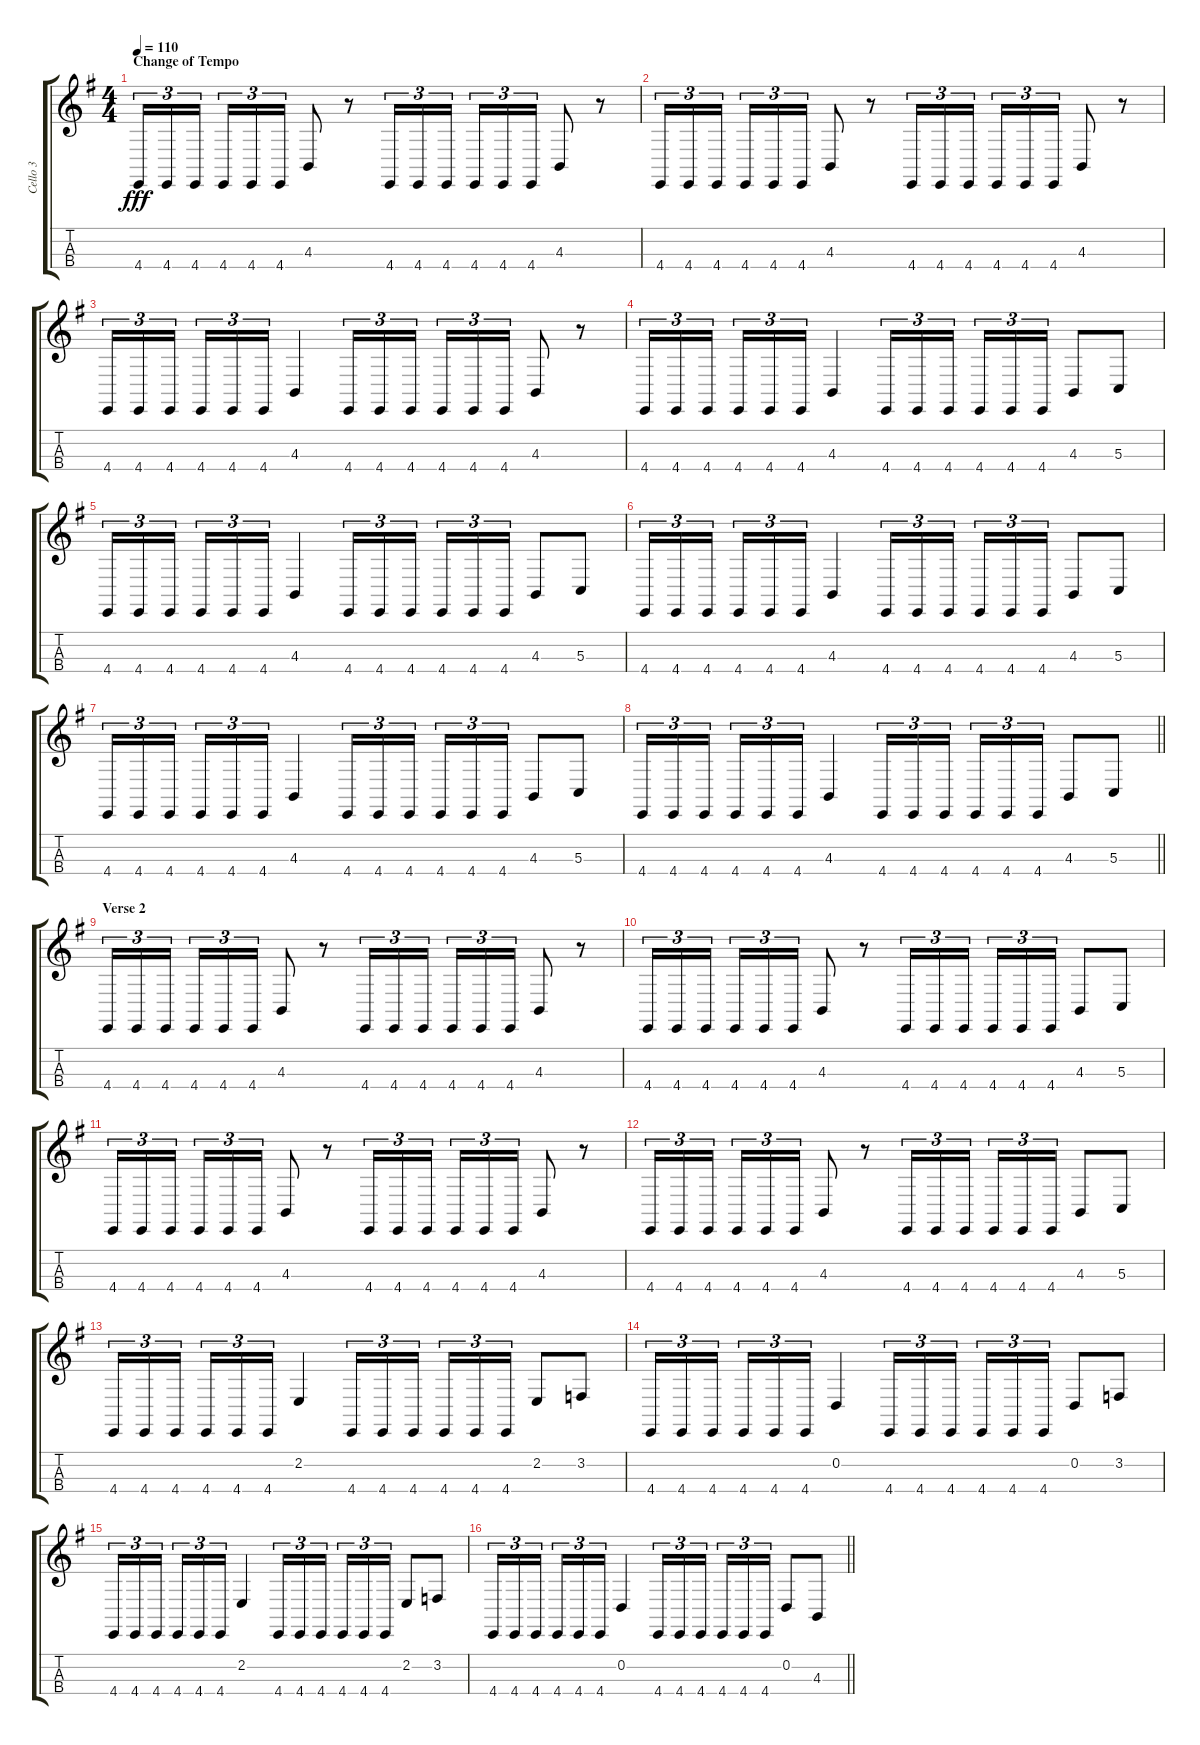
\track ("Cello 3" "Cello 3") {instrument cello}
\staff {score tabs}
\tuning (A3 D3 G2 C2) {hide}
\ts (4 4)
\section ("" "Change of Tempo")
\tempo 110
\clef g2
\ks g
4.4.16{tu (3 2) dy fff volume 16} 4.4.16{tu (3 2)} 4.4.16{tu (3 2) beam splitsecondary} 4.4.16{tu (3 2)} 4.4.16{tu (3 2)} 4.4.16{tu (3 2)} 4.3.8 r.8 4.4.16{tu (3 2)} 4.4.16{tu (3 2)} 4.4.16{tu (3 2) beam splitsecondary} 4.4.16{tu (3 2)} 4.4.16{tu (3 2)} 4.4.16{tu (3 2)} 4.3.8 r.8 |
4.4.16{tu (3 2)} 4.4.16{tu (3 2)} 4.4.16{tu (3 2) beam splitsecondary} 4.4.16{tu (3 2)} 4.4.16{tu (3 2)} 4.4.16{tu (3 2)} 4.3.8 r.8 4.4.16{tu (3 2)} 4.4.16{tu (3 2)} 4.4.16{tu (3 2) beam splitsecondary} 4.4.16{tu (3 2)} 4.4.16{tu (3 2)} 4.4.16{tu (3 2)} 4.3.8 r.8 |
4.4.16{tu (3 2)} 4.4.16{tu (3 2)} 4.4.16{tu (3 2) beam splitsecondary} 4.4.16{tu (3 2)} 4.4.16{tu (3 2)} 4.4.16{tu (3 2)} 4.3.4 4.4.16{tu (3 2)} 4.4.16{tu (3 2)} 4.4.16{tu (3 2) beam splitsecondary} 4.4.16{tu (3 2)} 4.4.16{tu (3 2)} 4.4.16{tu (3 2)} 4.3.8 r.8 |
4.4.16{tu (3 2)} 4.4.16{tu (3 2)} 4.4.16{tu (3 2) beam splitsecondary} 4.4.16{tu (3 2)} 4.4.16{tu (3 2)} 4.4.16{tu (3 2)} 4.3.4 4.4.16{tu (3 2)} 4.4.16{tu (3 2)} 4.4.16{tu (3 2) beam splitsecondary} 4.4.16{tu (3 2)} 4.4.16{tu (3 2)} 4.4.16{tu (3 2)} 4.3.8 5.3.8 |
4.4.16{tu (3 2)} 4.4.16{tu (3 2)} 4.4.16{tu (3 2) beam splitsecondary} 4.4.16{tu (3 2)} 4.4.16{tu (3 2)} 4.4.16{tu (3 2)} 4.3.4 4.4.16{tu (3 2)} 4.4.16{tu (3 2)} 4.4.16{tu (3 2) beam splitsecondary} 4.4.16{tu (3 2)} 4.4.16{tu (3 2)} 4.4.16{tu (3 2)} 4.3.8 5.3.8 |
4.4.16{tu (3 2)} 4.4.16{tu (3 2)} 4.4.16{tu (3 2) beam splitsecondary} 4.4.16{tu (3 2)} 4.4.16{tu (3 2)} 4.4.16{tu (3 2)} 4.3.4 4.4.16{tu (3 2)} 4.4.16{tu (3 2)} 4.4.16{tu (3 2) beam splitsecondary} 4.4.16{tu (3 2)} 4.4.16{tu (3 2)} 4.4.16{tu (3 2)} 4.3.8 5.3.8 |
4.4.16{tu (3 2)} 4.4.16{tu (3 2)} 4.4.16{tu (3 2) beam splitsecondary} 4.4.16{tu (3 2)} 4.4.16{tu (3 2)} 4.4.16{tu (3 2)} 4.3.4 4.4.16{tu (3 2)} 4.4.16{tu (3 2)} 4.4.16{tu (3 2) beam splitsecondary} 4.4.16{tu (3 2)} 4.4.16{tu (3 2)} 4.4.16{tu (3 2)} 4.3.8 5.3.8 |
\barLineRight lightlight
4.4.16{tu (3 2)} 4.4.16{tu (3 2)} 4.4.16{tu (3 2) beam splitsecondary} 4.4.16{tu (3 2)} 4.4.16{tu (3 2)} 4.4.16{tu (3 2)} 4.3.4 4.4.16{tu (3 2)} 4.4.16{tu (3 2)} 4.4.16{tu (3 2) beam splitsecondary} 4.4.16{tu (3 2)} 4.4.16{tu (3 2)} 4.4.16{tu (3 2)} 4.3.8 5.3.8 |
\section ("" "Verse 2")
4.4.16{tu (3 2)} 4.4.16{tu (3 2)} 4.4.16{tu (3 2) beam splitsecondary} 4.4.16{tu (3 2)} 4.4.16{tu (3 2)} 4.4.16{tu (3 2)} 4.3.8 r.8 4.4.16{tu (3 2)} 4.4.16{tu (3 2)} 4.4.16{tu (3 2) beam splitsecondary} 4.4.16{tu (3 2)} 4.4.16{tu (3 2)} 4.4.16{tu (3 2)} 4.3.8 r.8 |
4.4.16{tu (3 2)} 4.4.16{tu (3 2)} 4.4.16{tu (3 2) beam splitsecondary} 4.4.16{tu (3 2)} 4.4.16{tu (3 2)} 4.4.16{tu (3 2)} 4.3.8 r.8 4.4.16{tu (3 2)} 4.4.16{tu (3 2)} 4.4.16{tu (3 2) beam splitsecondary} 4.4.16{tu (3 2)} 4.4.16{tu (3 2)} 4.4.16{tu (3 2)} 4.3.8 5.3.8 |
4.4.16{tu (3 2)} 4.4.16{tu (3 2)} 4.4.16{tu (3 2) beam splitsecondary} 4.4.16{tu (3 2)} 4.4.16{tu (3 2)} 4.4.16{tu (3 2)} 4.3.8 r.8 4.4.16{tu (3 2)} 4.4.16{tu (3 2)} 4.4.16{tu (3 2) beam splitsecondary} 4.4.16{tu (3 2)} 4.4.16{tu (3 2)} 4.4.16{tu (3 2)} 4.3.8 r.8 |
4.4.16{tu (3 2)} 4.4.16{tu (3 2)} 4.4.16{tu (3 2) beam splitsecondary} 4.4.16{tu (3 2)} 4.4.16{tu (3 2)} 4.4.16{tu (3 2)} 4.3.8 r.8 4.4.16{tu (3 2)} 4.4.16{tu (3 2)} 4.4.16{tu (3 2) beam splitsecondary} 4.4.16{tu (3 2)} 4.4.16{tu (3 2)} 4.4.16{tu (3 2)} 4.3.8 5.3.8 |
4.4.16{tu (3 2)} 4.4.16{tu (3 2)} 4.4.16{tu (3 2) beam splitsecondary} 4.4.16{tu (3 2)} 4.4.16{tu (3 2)} 4.4.16{tu (3 2)} 2.2.4 4.4.16{tu (3 2)} 4.4.16{tu (3 2)} 4.4.16{tu (3 2) beam splitsecondary} 4.4.16{tu (3 2)} 4.4.16{tu (3 2)} 4.4.16{tu (3 2)} 2.2.8 3.2.8 |
4.4.16{tu (3 2)} 4.4.16{tu (3 2)} 4.4.16{tu (3 2) beam splitsecondary} 4.4.16{tu (3 2)} 4.4.16{tu (3 2)} 4.4.16{tu (3 2)} 0.2.4 4.4.16{tu (3 2)} 4.4.16{tu (3 2)} 4.4.16{tu (3 2) beam splitsecondary} 4.4.16{tu (3 2)} 4.4.16{tu (3 2)} 4.4.16{tu (3 2)} 0.2.8 3.2.8 |
4.4.16{tu (3 2)} 4.4.16{tu (3 2)} 4.4.16{tu (3 2) beam splitsecondary} 4.4.16{tu (3 2)} 4.4.16{tu (3 2)} 4.4.16{tu (3 2)} 2.2.4 4.4.16{tu (3 2)} 4.4.16{tu (3 2)} 4.4.16{tu (3 2) beam splitsecondary} 4.4.16{tu (3 2)} 4.4.16{tu (3 2)} 4.4.16{tu (3 2)} 2.2.8 3.2.8 |
\barLineRight lightlight
4.4.16{tu (3 2)} 4.4.16{tu (3 2)} 4.4.16{tu (3 2) beam splitsecondary} 4.4.16{tu (3 2)} 4.4.16{tu (3 2)} 4.4.16{tu (3 2)} 0.2.4 4.4.16{tu (3 2)} 4.4.16{tu (3 2)} 4.4.16{tu (3 2) beam splitsecondary} 4.4.16{tu (3 2)} 4.4.16{tu (3 2)} 4.4.16{tu (3 2)} 0.2.8 4.3.8
